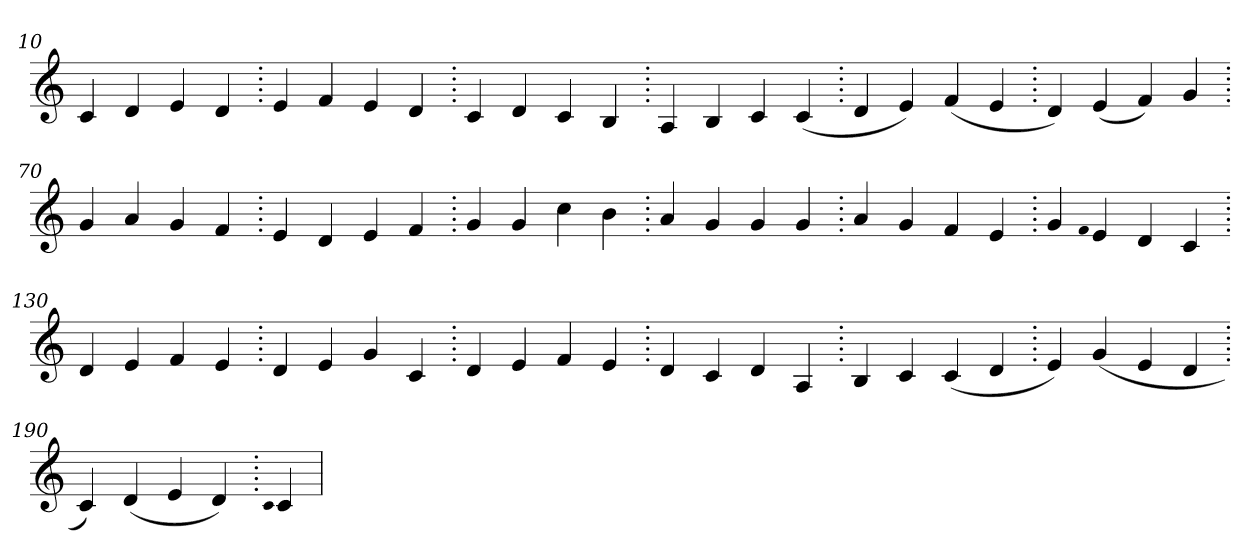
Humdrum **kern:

**kern
*part1
*staff1
*clefG2
=10.
4c
4d
4e
4d
=20.
4e
4f
4e
4d
=30.
4c
4d
4c
4B
=40.
4A
4B
4c
(>4c
=50.
4d
4e)
(>4f
4e
=60.
4d)
(>4e
4f)
4g
=70.
4g
4a
4g
4f
=80.
4e
4d
4e
4f
=90.
4g
4g
4cc
4b
=100.
4a
4g
4g
4g
=110.
4a
4g
4f
4e
=120.
4g
qqf
4e
4d
4c
=130.
4d
4e
4f
4e
=140.
4d
4e
4g
4c
=150.
4d
4e
4f
4e
=160.
4d
4c
4d
4A
=170.
4B
4c
(>4c
4d
=180.
4e)
(>4g
4e
4d
=190.
4c)
(>4d
4e
4d)
=200.
qqc
4c
=
*-
